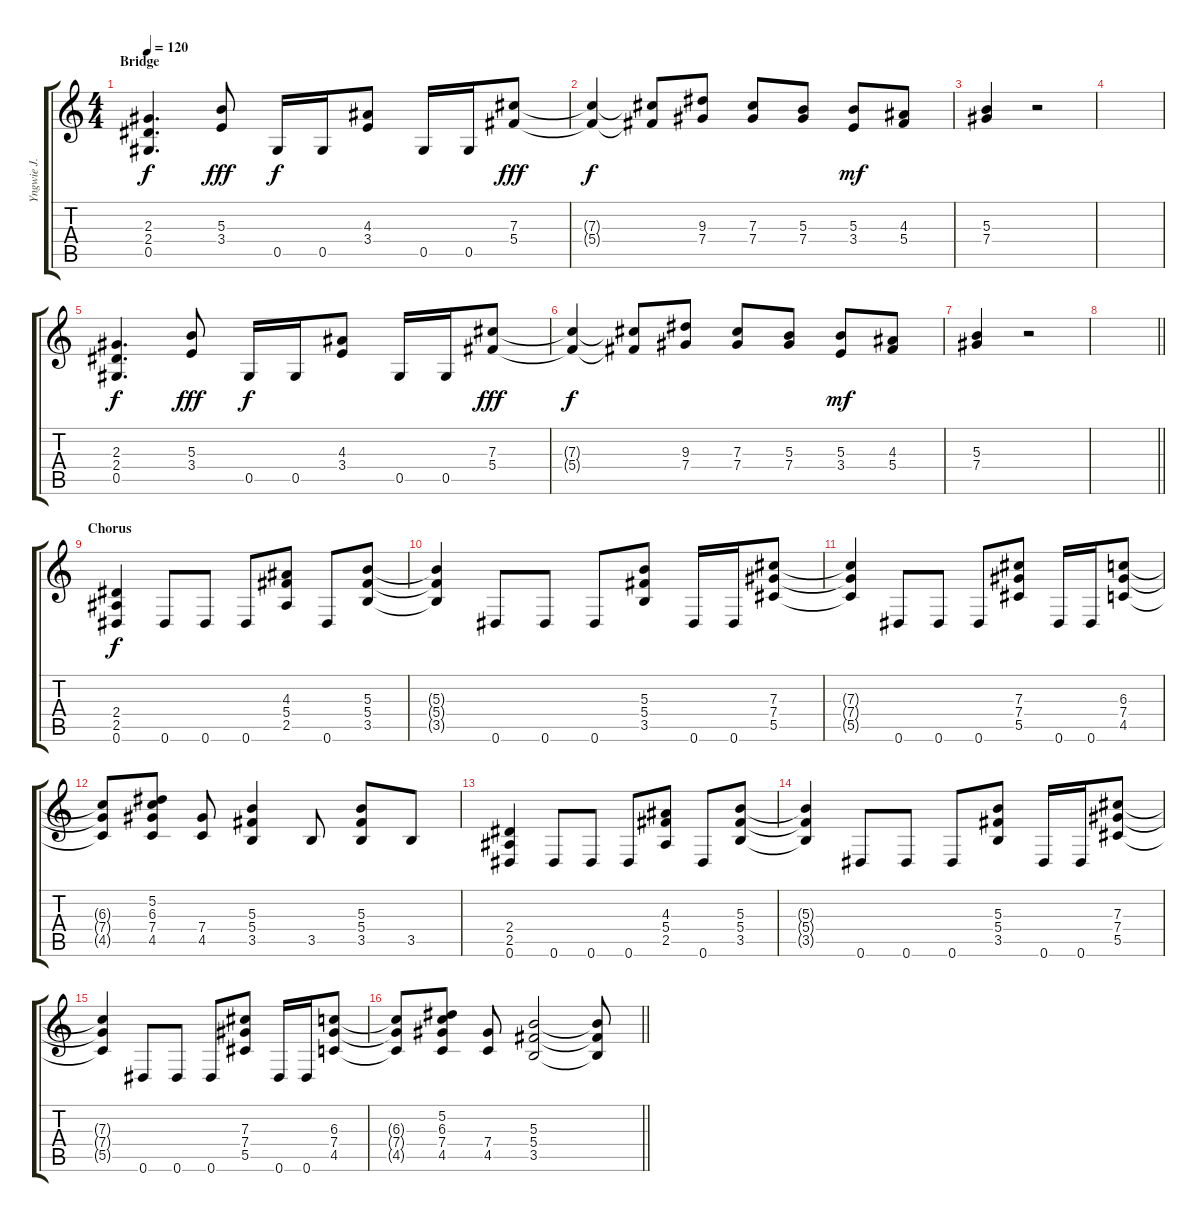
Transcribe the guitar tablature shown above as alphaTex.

\track ("Yngwie J. Malmsteen" "Yngwie J. ") {instrument distortionguitar}
\staff {score tabs}
\tuning (Eb4 Bb3 Gb3 Db3 Ab2 Eb2) {hide}
\ts (4 4)
\section ("" "Bridge")
\tempo 120
\clef g2
\ks c
(2.3 2.4 0.5).4{d dy f} (5.3 3.4).8{dy fff} 0.5.16{dy f} 0.5.16 (4.3 3.4).8 0.5.16 0.5.16 (7.3 5.4).8{dy fff} |
(7.3{t} 5.4{t}).4{dy f} (7.3{t} 5.4{t}).8 (9.3 7.4).8 (7.3 7.4).8 (5.3 7.4).8 (5.3 3.4).8{dy mf} (4.3 5.4).8 |
(5.3 7.4).4 r.2 |
|
(2.3 2.4 0.5).4{d dy f} (5.3 3.4).8{dy fff} 0.5.16{dy f} 0.5.16 (4.3 3.4).8 0.5.16 0.5.16 (7.3 5.4).8{dy fff} |
(7.3{t} 5.4{t}).4{dy f} (7.3{t} 5.4{t}).8 (9.3 7.4).8 (7.3 7.4).8 (5.3 7.4).8 (5.3 3.4).8{dy mf} (4.3 5.4).8 |
(5.3 7.4).4 r.2 |
\barLineRight lightlight
|
\section ("" "Chorus")
(2.4 2.5 0.6).4{dy f} 0.6.8 0.6.8 0.6.8 (4.3 5.4 2.5).8 0.6.8 (5.3 5.4 3.5).8 |
(5.3{t} 5.4{t} 3.5{t}).4 0.6.8 0.6.8 0.6.8 (5.3 5.4 3.5).8 0.6.16 0.6.16 (7.3 7.4 5.5).8 |
(7.3{t} 7.4{t} 5.5{t}).4 0.6.8 0.6.8 0.6.8 (7.3 7.4 5.5).8 0.6.16 0.6.16 (6.3 7.4 4.5).8 |
(6.3{t} 7.4{t} 4.5{t}).8 (5.2 6.3 7.4 4.5).8 (7.4 4.5).8 (5.3 5.4 3.5).4 3.5.8 (5.3 5.4 3.5).8 3.5.8 |
(2.4 2.5 0.6).4 0.6.8 0.6.8 0.6.8 (4.3 5.4 2.5).8 0.6.8 (5.3 5.4 3.5).8 |
(5.3{t} 5.4{t} 3.5{t}).4 0.6.8 0.6.8 0.6.8 (5.3 5.4 3.5).8 0.6.16 0.6.16 (7.3 7.4 5.5).8 |
(7.3{t} 7.4{t} 5.5{t}).4 0.6.8 0.6.8 0.6.8 (7.3 7.4 5.5).8 0.6.16 0.6.16 (6.3 7.4 4.5).8 |
\barLineRight lightlight
(6.3{t} 7.4{t} 4.5{t}).8 (5.2 6.3 7.4 4.5).8 (7.4 4.5).8 (5.3 5.4 3.5).2 (5.3{t} 5.4{t} 3.5{t}).8
